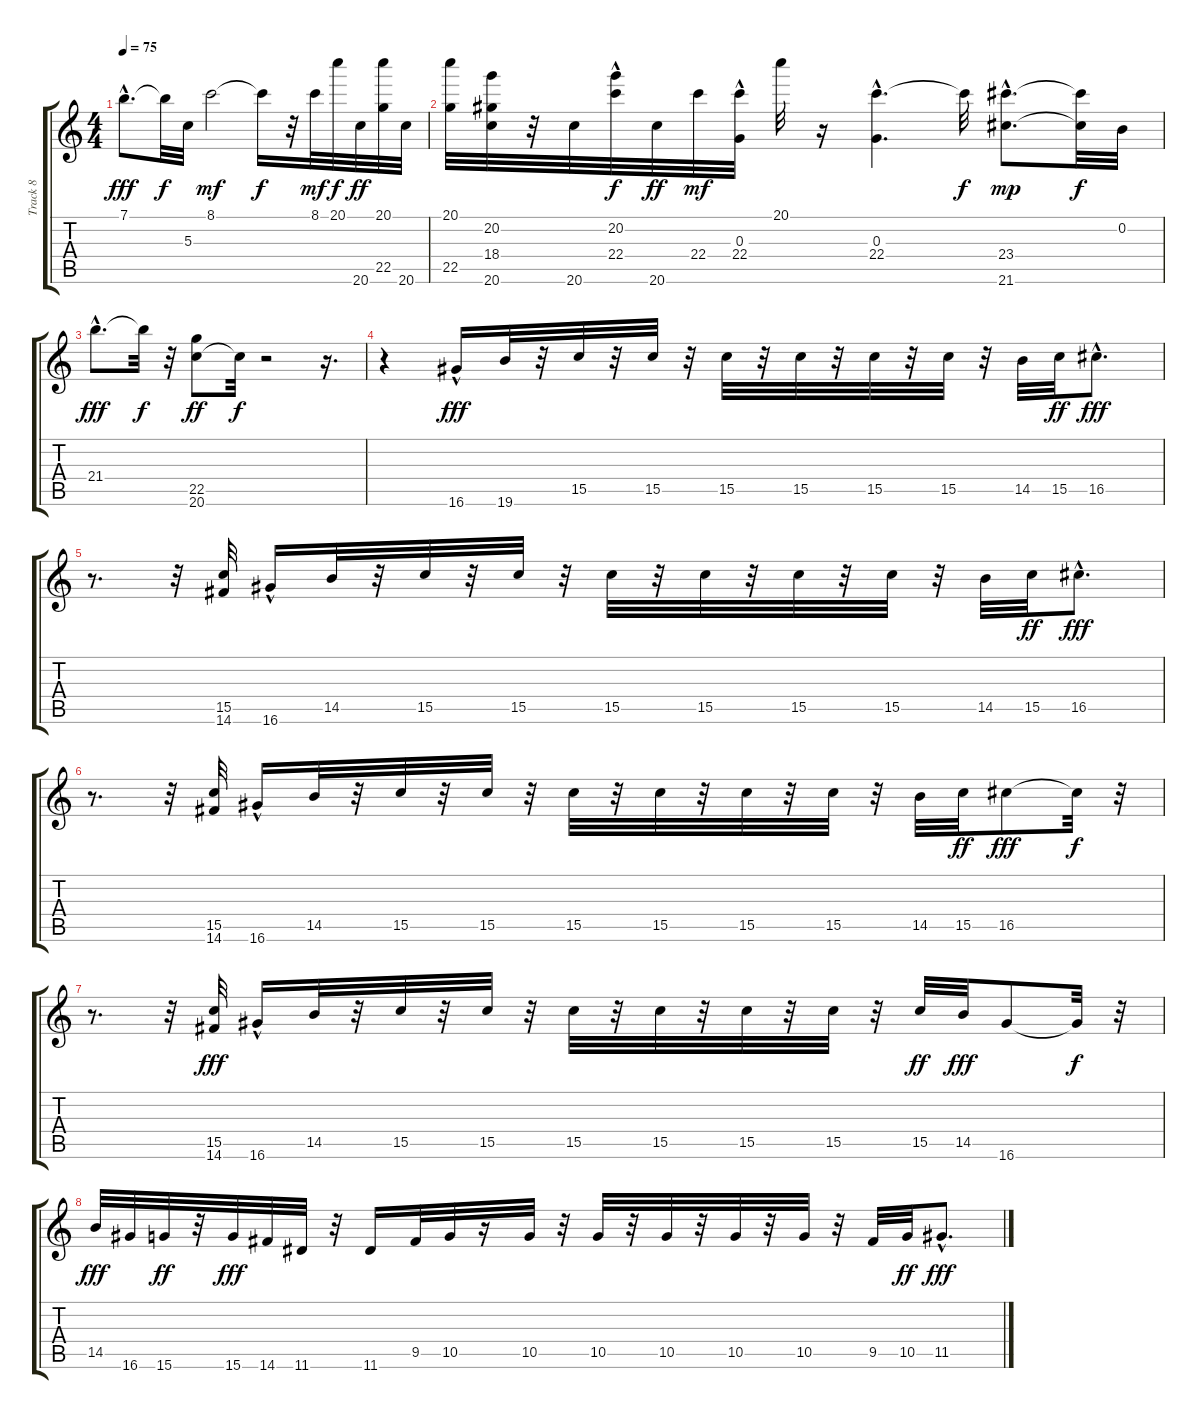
\track ("Track 8" "Track 8") {instrument acousticguitarnylon}
\staff {score tabs}
\tuning (E4 B3 G3 D3 A2 E2) {hide}
\ts (4 4)
\tempo 75
\clef g2
\ks c
7.1{hac}.8{d dy fff} 7.1{t}.32{dy f} 5.3.32 8.1.2{dy mf} 8.1{t}.16{dy f} r.32 8.1.32{dy mf} 20.1.32{dy f} 20.6.32{dy ff} (20.1 22.5).32 20.6.32 |
(20.1 22.5).32 (20.2 18.4 20.6).32 r.32 20.6.32 (20.2{hac} 22.4).32{dy f} 20.6.32{dy ff} 22.4.32{dy mf} (0.3 22.4{hac}).32 20.1.32 r.16 (0.3 22.4{hac}).4{d} 22.4{t}.32{dy f} (23.4{hac} 21.6{hac}).8{d dy mp} (23.4{t} 21.6{t}).32{dy f} 0.2.32 |
21.4{hac}.8{d dy fff} 21.4{t}.32{dy f} r.32 (22.5 20.6).8{dy ff} 20.6{t}.32{dy f} r.2 r.16{d} |
r.4 16.6{hac}.16{dy fff volume 13 instrument acousticguitarnylon} 19.6.32 r.32 15.5.32 r.32 15.5.32 r.32 15.5.32 r.32 15.5.32 r.32 15.5.32 r.32 15.5.32 r.32 14.5.32 15.5.32{dy ff} 16.5{hac}.8{d dy fff} |
r.8{d} r.32 (15.5 14.6).32 16.6{hac}.16 14.5.32 r.32 15.5.32 r.32 15.5.32 r.32 15.5.32 r.32 15.5.32 r.32 15.5.32 r.32 15.5.32 r.32 14.5.32 15.5.32{dy ff} 16.5{hac}.8{d dy fff} |
r.8{d} r.32 (15.5 14.6).32 16.6{hac}.16 14.5.32 r.32 15.5.32 r.32 15.5.32 r.32 15.5.32 r.32 15.5.32 r.32 15.5.32 r.32 15.5.32 r.32 14.5.32 15.5.32{dy ff} 16.5.8{dy fff} 16.5{t}.32{dy f} r.32 |
r.8{d} r.32 (15.5 14.6).32{dy fff} 16.6{hac}.16 14.5.32 r.32 15.5.32 r.32 15.5.32 r.32 15.5.32 r.32 15.5.32 r.32 15.5.32 r.32 15.5.32 r.32 15.5.32{dy ff} 14.5.32{dy fff} 16.6.8 16.6{t}.32{dy f} r.32 |
14.5.32{dy fff} 16.6.32 15.6.32{dy ff} r.32 15.6.32{dy fff} 14.6.32 11.6.32 r.32 11.6.16 9.5.32 10.5.32 r.16 10.5.32 r.32 10.5.32 r.32 10.5.32 r.32 10.5.32 r.32 10.5.32 r.32 9.5.32 10.5.32{dy ff} 11.5{hac}.8{d dy fff}
